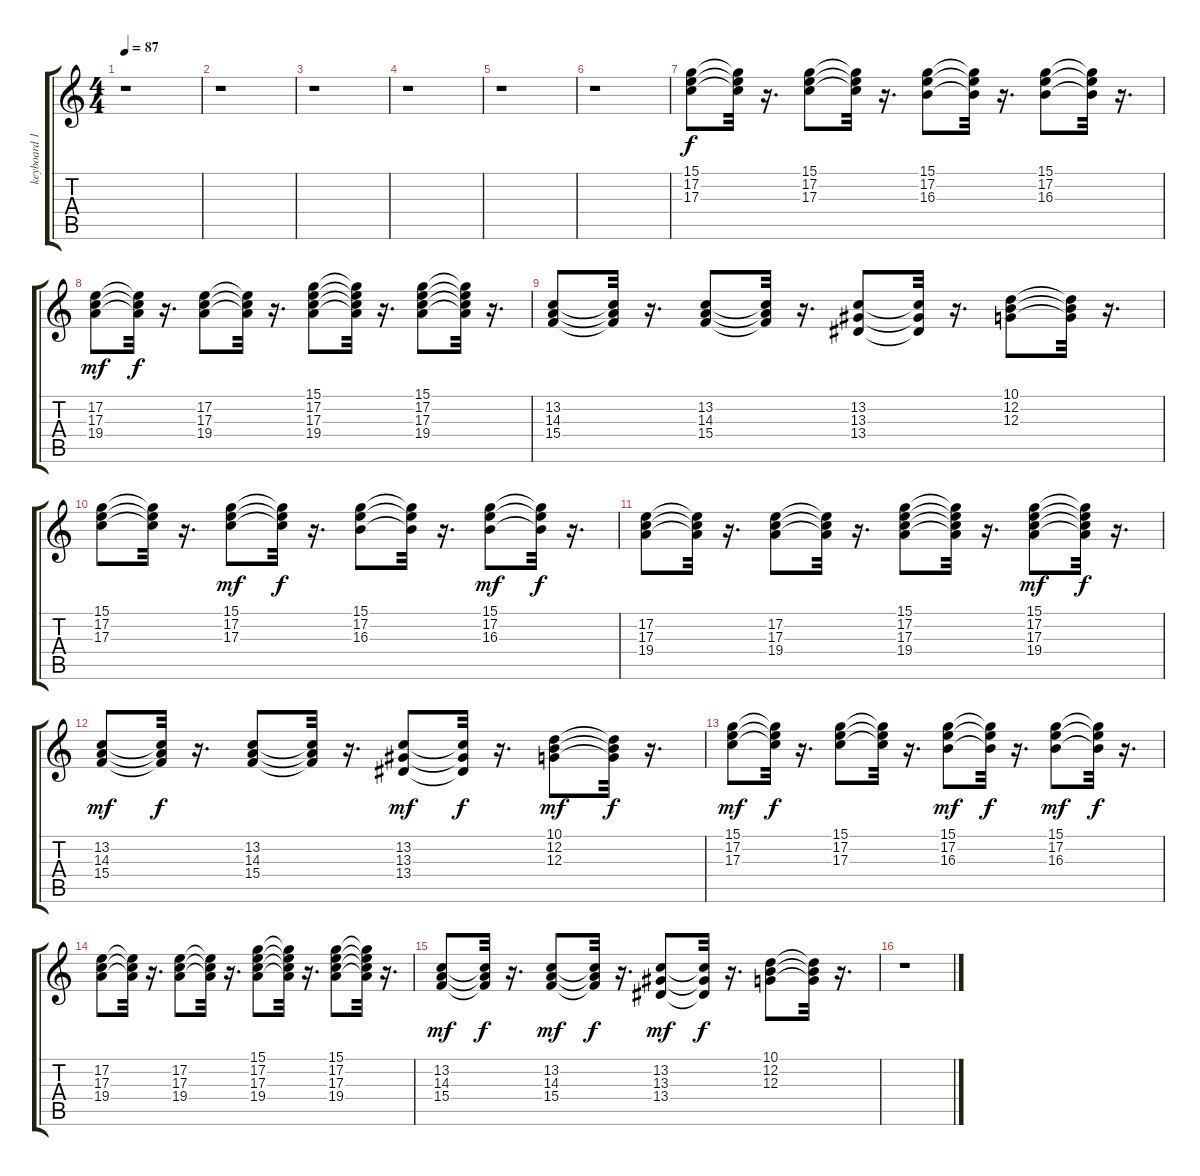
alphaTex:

\track ("keyboard 1" "keyboard 1") {instrument electricpiano2}
\staff {score tabs}
\tuning (E4 B3 G3 D3 A2 E2) {hide}
\ts (4 4)
\tempo 87
\clef g2
\ks c
r.1{dy f} |
r.1 |
r.1 |
r.1 |
r.1 |
r.1 |
(15.1 17.2 17.3).8 (15.1{t} 17.2{t} 17.3{t}).32 r.16{d} (15.1 17.2 17.3).8 (15.1{t} 17.2{t} 17.3{t}).32 r.16{d} (15.1 17.2 16.3).8 (15.1{t} 17.2{t} 16.3{t}).32 r.16{d} (15.1 17.2 16.3).8 (15.1{t} 17.2{t} 16.3{t}).32 r.16{d} |
(17.2 17.3 19.4).8{dy mf} (17.2{t} 17.3{t} 19.4{t}).32{dy f} r.16{d} (17.2 17.3 19.4).8 (17.2{t} 17.3{t} 19.4{t}).32 r.16{d} (15.1 17.2 17.3 19.4).8 (15.1{t} 17.2{t} 17.3{t} 19.4{t}).32 r.16{d} (15.1 17.2 17.3 19.4).8 (15.1{t} 17.2{t} 17.3{t} 19.4{t}).32 r.16{d} |
(13.2 14.3 15.4).8 (13.2{t} 14.3{t} 15.4{t}).32 r.16{d} (13.2 14.3 15.4).8 (13.2{t} 14.3{t} 15.4{t}).32 r.16{d} (13.2 13.3 13.4).8 (13.2{t} 13.3{t} 13.4{t}).32 r.16{d} (10.1 12.2 12.3).8 (10.1{t} 12.2{t} 12.3{t}).32 r.16{d} |
(15.1 17.2 17.3).8 (15.1{t} 17.2{t} 17.3{t}).32 r.16{d} (15.1 17.2 17.3).8{dy mf} (15.1{t} 17.2{t} 17.3{t}).32{dy f} r.16{d} (15.1 17.2 16.3).8 (15.1{t} 17.2{t} 16.3{t}).32 r.16{d} (15.1 17.2 16.3).8{dy mf} (15.1{t} 17.2{t} 16.3{t}).32{dy f} r.16{d} |
(17.2 17.3 19.4).8 (17.2{t} 17.3{t} 19.4{t}).32 r.16{d} (17.2 17.3 19.4).8 (17.2{t} 17.3{t} 19.4{t}).32 r.16{d} (15.1 17.2 17.3 19.4).8 (15.1{t} 17.2{t} 17.3{t} 19.4{t}).32 r.16{d} (15.1 17.2 17.3 19.4).8{dy mf} (15.1{t} 17.2{t} 17.3{t} 19.4{t}).32{dy f} r.16{d} |
(13.2 14.3 15.4).8{dy mf} (13.2{t} 14.3{t} 15.4{t}).32{dy f} r.16{d} (13.2 14.3 15.4).8 (13.2{t} 14.3{t} 15.4{t}).32 r.16{d} (13.2 13.3 13.4).8{dy mf} (13.2{t} 13.3{t} 13.4{t}).32{dy f} r.16{d} (10.1 12.2 12.3).8{dy mf} (10.1{t} 12.2{t} 12.3{t}).32{dy f} r.16{d} |
(15.1 17.2 17.3).8{dy mf} (15.1{t} 17.2{t} 17.3{t}).32{dy f} r.16{d} (15.1 17.2 17.3).8 (15.1{t} 17.2{t} 17.3{t}).32 r.16{d} (15.1 17.2 16.3).8{dy mf} (15.1{t} 17.2{t} 16.3{t}).32{dy f} r.16{d} (15.1 17.2 16.3).8{dy mf} (15.1{t} 17.2{t} 16.3{t}).32{dy f} r.16{d} |
(17.2 17.3 19.4).8 (17.2{t} 17.3{t} 19.4{t}).32 r.16{d} (17.2 17.3 19.4).8 (17.2{t} 17.3{t} 19.4{t}).32 r.16{d} (15.1 17.2 17.3 19.4).8 (15.1{t} 17.2{t} 17.3{t} 19.4{t}).32 r.16{d} (15.1 17.2 17.3 19.4).8 (15.1{t} 17.2{t} 17.3{t} 19.4{t}).32 r.16{d} |
(13.2 14.3 15.4).8{dy mf} (13.2{t} 14.3{t} 15.4{t}).32{dy f} r.16{d} (13.2 14.3 15.4).8{dy mf} (13.2{t} 14.3{t} 15.4{t}).32{dy f} r.16{d} (13.2 13.3 13.4).8{dy mf} (13.2{t} 13.3{t} 13.4{t}).32{dy f} r.16{d} (10.1 12.2 12.3).8 (10.1{t} 12.2{t} 12.3{t}).32 r.16{d} |
r.1
